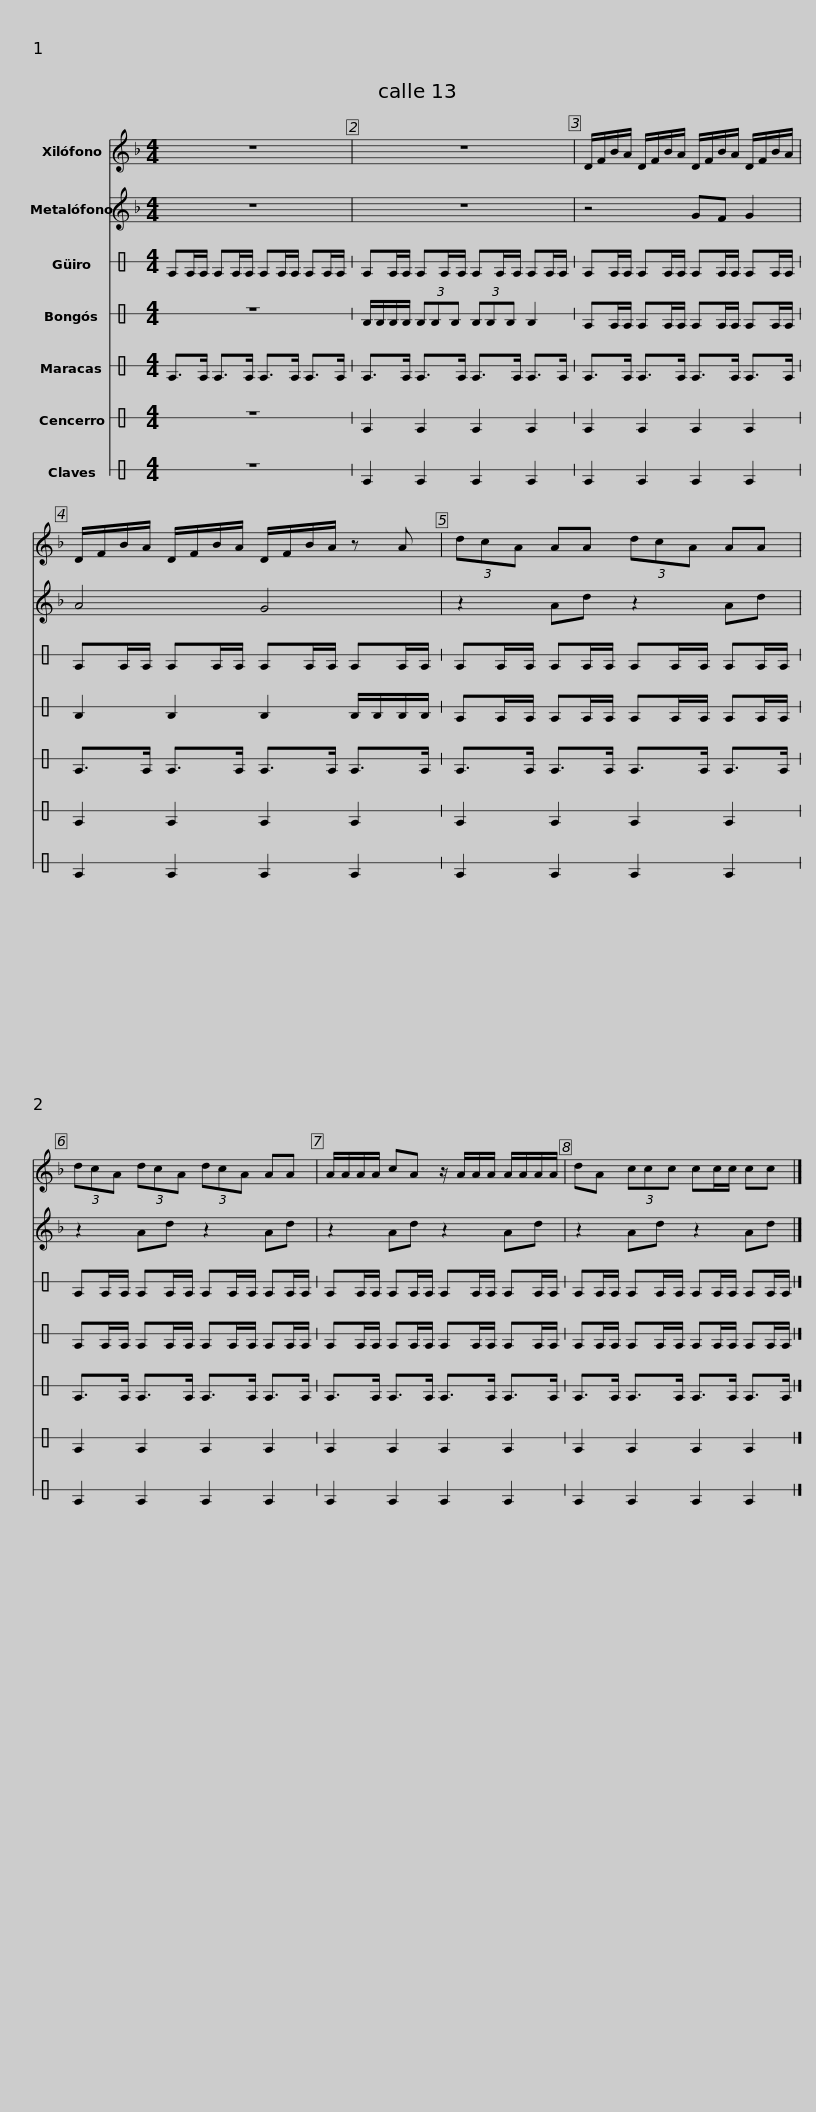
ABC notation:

X:1
%%score 1 2 3 4 5 6 7
L:1/8
M:4/4
I:linebreak $
K:F
V:1 treble transpose=12
V:2 treble
V:3 perc stafflines=1
K:none
V:4 perc stafflines=1
K:none
V:5 perc stafflines=1
K:none
V:6 perc stafflines=1
K:none
V:7 perc stafflines=1
K:none
V:1
 z8 | z8 |$ D/F/B/A/ D/F/B/A/ D/F/B/A/ D/F/B/A/ | D/F/B/A/ D/F/B/A/ D/F/B/A/ z A |$ (3dcA AA (3dcA AA | %5
 (3dcA (3dcA (3dcA AA |$ A/A/A/A/ cA z/ A/A/A/ A/A/A/A/ | dA (3ccc cc/c/ cc |] %8
V:2
 z8 | z8 |$ z4 GF G2 | A4 G4 |$ z2 Ad z2 Ad | %5
 z2 Ad z2 Ad |$ z2 Ad z2 Ad | z2 Ad z2 Ad |] %8
V:3
[K:C] EE/E/ EE/E/ EE/E/ EE/E/ | EE/E/ EE/E/ EE/E/ EE/E/ |$ EE/E/ EE/E/ EE/E/ EE/E/ | EE/E/ EE/E/ EE/E/ EE/E/ |$ EE/E/ EE/E/ EE/E/ EE/E/ | %5
 EE/E/ EE/E/ EE/E/ EE/E/ |$ EE/E/ EE/E/ EE/E/ EE/E/ | EE/E/ EE/E/ EE/E/ EE/E/ |] %8
V:4
[K:C] z8 | F/F/F/F/ (3FFF (3FFF F2 |$ EE/E/ EE/E/ EE/E/ EE/E/ | F2 F2 F2 F/F/F/F/ |$ EE/E/ EE/E/ EE/E/ EE/E/ | %5
 EE/E/ EE/E/ EE/E/ EE/E/ |$ EE/E/ EE/E/ EE/E/ EE/E/ | EE/E/ EE/E/ EE/E/ EE/E/ |] %8
V:5
[K:C] E>E E>E E>E E>E | E>E E>E E>E E>E |$ E>E E>E E>E E>E | E>E E>E E>E E>E |$ E>E E>E E>E E>E | %5
 E>E E>E E>E E>E |$ E>E E>E E>E E>E | E>E E>E E>E E>E |] %8
V:6
[K:C] z8 | E2 E2 E2 E2 |$ E2 E2 E2 E2 | E2 E2 E2 E2 |$ E2 E2 E2 E2 | %5
 E2 E2 E2 E2 |$ E2 E2 E2 E2 | E2 E2 E2 E2 |] %8
V:7
[K:C] z8 | E2 E2 E2 E2 |$ E2 E2 E2 E2 | E2 E2 E2 E2 |$ E2 E2 E2 E2 | %5
 E2 E2 E2 E2 |$ E2 E2 E2 E2 | E2 E2 E2 E2 |] %8
